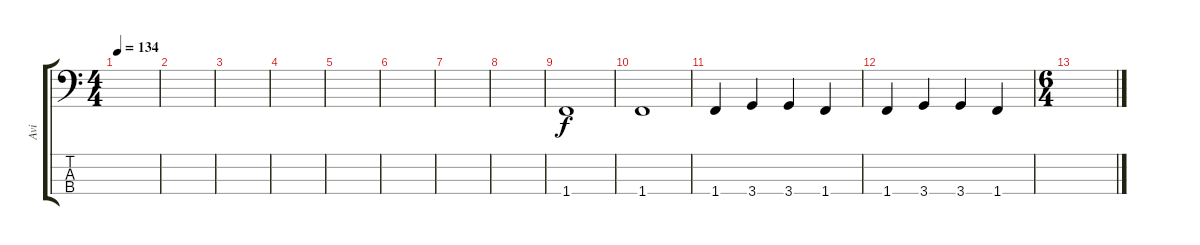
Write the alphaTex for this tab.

\track ("Avi" "Avi") {instrument electricbassfinger}
\staff {score tabs}
\tuning (G2 D2 A1 E1) {hide}
\ts (4 4)
\tempo 134
\clef f4
\ks c
|
|
|
|
|
|
|
|
1.4.1 |
1.4.1 |
1.4.4 3.4.4 3.4.4 1.4.4 |
1.4.4 3.4.4 3.4.4 1.4.4 |
\ts (6 4)
